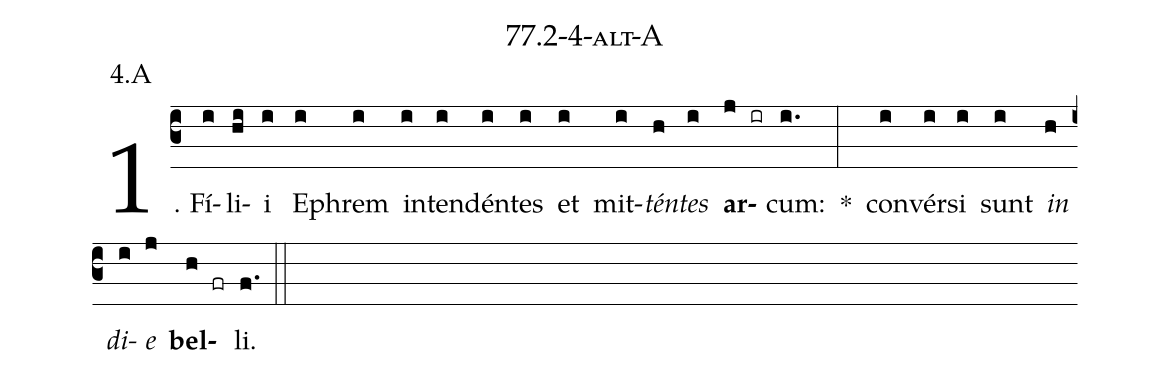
name: 77.2-4-alt-A;
annotation: 4.A;
%%
(c3)1. Fí(i)li(hi)i(i) E(i)phrem(i) in(i)ten(i)dén(i)tes(i) et(i) mit(i)<i>tén</i>(h)<i>tes</i>(i) <b>ar</b>(j ir)cum:(i.) *(:) con(i)vér(i)si(i) sunt(i) <i>in</i>(h) <i>di</i>(i)<i>e</i>(j) <b>bel</b>(h fr)li.(f.) (::)


%E(i) u(h) o(i) u(j) a(h) e.(f.) (::)
